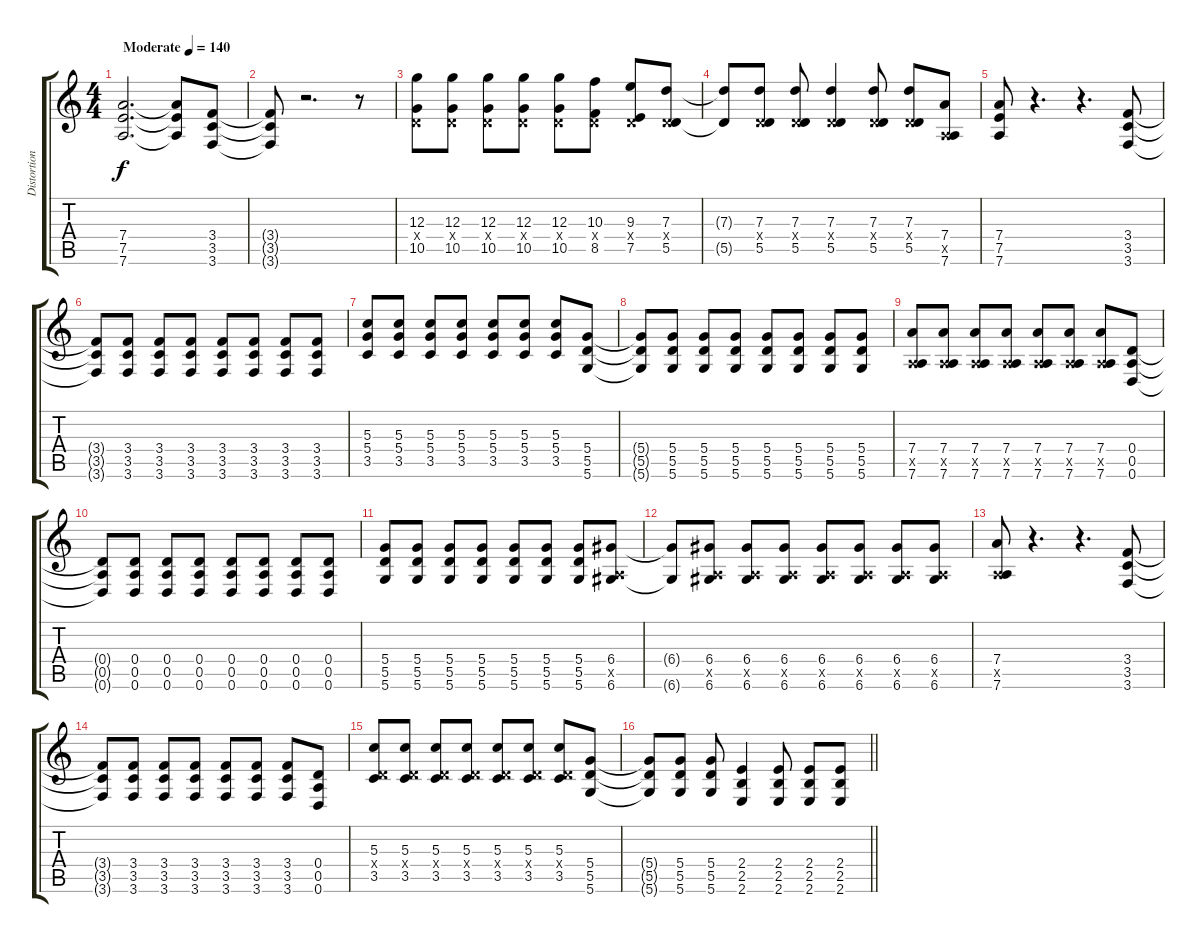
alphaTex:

\track ("Distortion Guitar" "Distortion") {instrument distortionguitar}
\staff {score tabs}
\tuning (E4 B3 G3 D3 A2 D2) {hide}
\ts (4 4)
\tempo (140 "Moderate")
\clef g2
\ks c
(7.4 7.5 7.6).2{d dy f instrument distortionguitar} (7.4{t} 7.5{t} 7.6{t}).8 (3.4 3.5 3.6).8 |
(3.4{t} 3.5{t} 3.6{t}).8 r.2{d} r.8 |
(12.3 0.4{x} 10.5).8 (12.3 0.4{x} 10.5).8 (12.3 0.4{x} 10.5).8 (12.3 0.4{x} 10.5).8 (12.3 0.4{x} 10.5).8 (10.3 0.4{x} 8.5).8 (9.3 0.4{x} 7.5).8 (7.3 0.4{x} 5.5).8 |
(7.3{t} 5.5{t}).8 (7.3 0.4{x} 5.5).8 (7.3 0.4{x} 5.5).8 (7.3 0.4{x} 5.5).4 (7.3 0.4{x} 5.5).8 (7.3 0.4{x} 5.5).8 (7.4 0.5{x} 7.6).8 |
(7.4 7.5 7.6).8 r.4{d} r.4{d} (3.4 3.5 3.6).8 |
(3.4{t} 3.5{t} 3.6{t}).8 (3.4 3.5 3.6).8 (3.4 3.5 3.6).8 (3.4 3.5 3.6).8 (3.4 3.5 3.6).8 (3.4 3.5 3.6).8 (3.4 3.5 3.6).8 (3.4 3.5 3.6).8 |
(5.3 5.4 3.5).8 (5.3 5.4 3.5).8 (5.3 5.4 3.5).8 (5.3 5.4 3.5).8 (5.3 5.4 3.5).8 (5.3 5.4 3.5).8 (5.3 5.4 3.5).8 (5.4 5.5 5.6).8 |
(5.4{t} 5.5{t} 5.6{t}).8 (5.4 5.5 5.6).8 (5.4 5.5 5.6).8 (5.4 5.5 5.6).8 (5.4 5.5 5.6).8 (5.4 5.5 5.6).8 (5.4 5.5 5.6).8 (5.4 5.5 5.6).8 |
(7.4 0.5{x} 7.6).8 (7.4 0.5{x} 7.6).8 (7.4 0.5{x} 7.6).8 (7.4 0.5{x} 7.6).8 (7.4 0.5{x} 7.6).8 (7.4 0.5{x} 7.6).8 (7.4 0.5{x} 7.6).8 (0.4 0.5 0.6).8 |
(0.4{t} 0.5{t} 0.6{t}).8 (0.4 0.5 0.6).8 (0.4 0.5 0.6).8 (0.4 0.5 0.6).8 (0.4 0.5 0.6).8 (0.4 0.5 0.6).8 (0.4 0.5 0.6).8 (0.4 0.5 0.6).8 |
(5.4 5.5 5.6).8 (5.4 5.5 5.6).8 (5.4 5.5 5.6).8 (5.4 5.5 5.6).8 (5.4 5.5 5.6).8 (5.4 5.5 5.6).8 (5.4 5.5 5.6).8 (6.4 0.5{x} 6.6).8 |
(6.4{t} 6.6{t}).8 (6.4 0.5{x} 6.6).8 (6.4 0.5{x} 6.6).8 (6.4 0.5{x} 6.6).8 (6.4 0.5{x} 6.6).8 (6.4 0.5{x} 6.6).8 (6.4 0.5{x} 6.6).8 (6.4 0.5{x} 6.6).8 |
(7.4 0.5{x} 7.6).8 r.4{d} r.4{d} (3.4 3.5 3.6).8 |
(3.4{t} 3.5{t} 3.6{t}).8 (3.4 3.5 3.6).8 (3.4 3.5 3.6).8 (3.4 3.5 3.6).8 (3.4 3.5 3.6).8 (3.4 3.5 3.6).8 (3.4 3.5 3.6).8 (0.4 0.5 0.6).8 |
(5.3 0.4{x} 3.5).8 (5.3 0.4{x} 3.5).8 (5.3 0.4{x} 3.5).8 (5.3 0.4{x} 3.5).8 (5.3 0.4{x} 3.5).8 (5.3 0.4{x} 3.5).8 (5.3 0.4{x} 3.5).8 (5.4 5.5 5.6).8 |
\barLineRight lightlight
(5.4{t} 5.5{t} 5.6{t}).8 (5.4 5.5 5.6).8 (5.4 5.5 5.6).8 (2.4 2.5 2.6).4 (2.4 2.5 2.6).8 (2.4 2.5 2.6).8 (2.4 2.5 2.6).8
